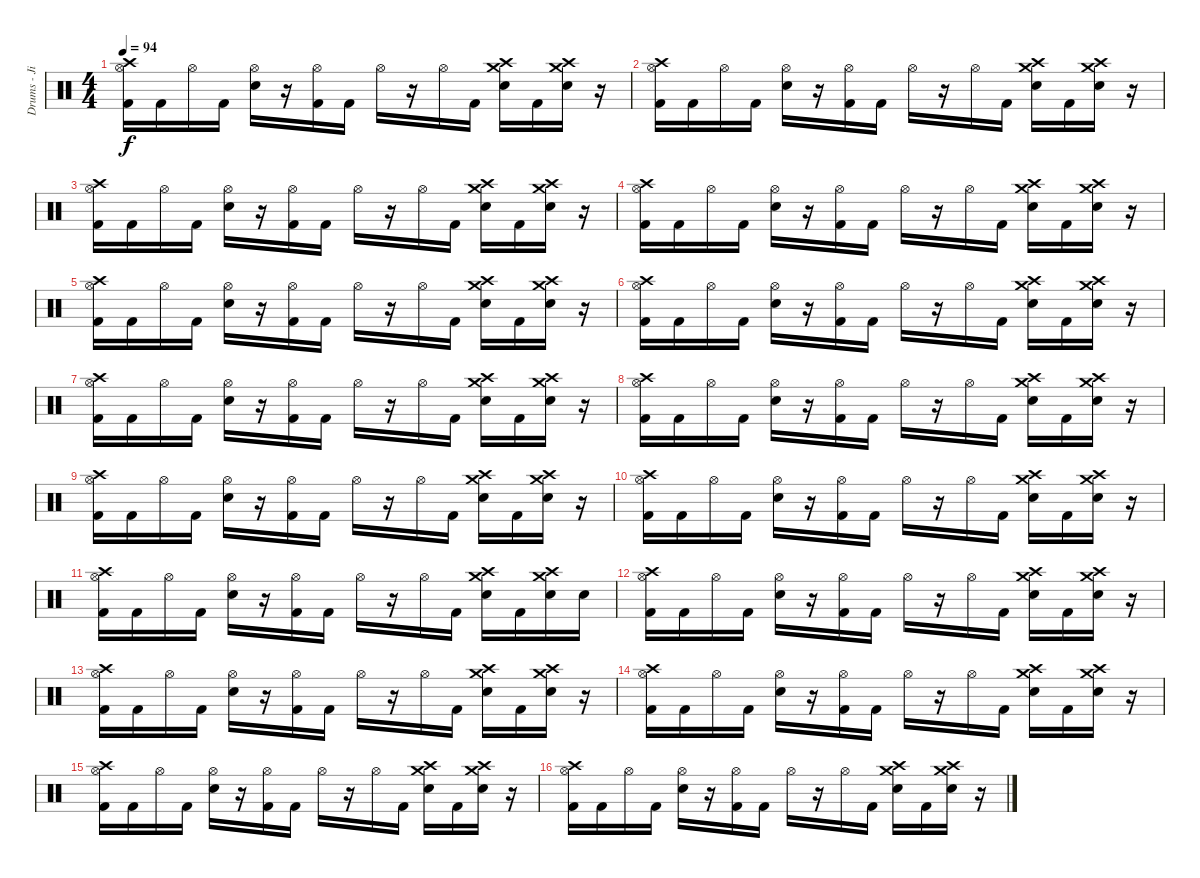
\track ("Drums - Jimmy" "Drums - Ji") {instrument percussion}
\staff {score}
\articulation defaults
\ts (4 4)
\tempo 94
\clef neutral
\ks c
("Kick (hit) 2" "Hi-Hat (open)" "Crash high (hit)").16{dy f} "Kick (hit) 2".16 "Hi-Hat (open)".16 "Kick (hit) 2".16 ("Electric Snare (hit)" "Hi-Hat (open)").16 r.16 ("Kick (hit) 2" "Hi-Hat (open)").16 "Kick (hit) 2".16 "Hi-Hat (open)".16 r.16 "Hi-Hat (open)".16 "Kick (hit) 2".16 ("Electric Snare (hit)" "Crash high (hit)" "Crash medium (hit)").16 "Kick (hit) 2".16 ("Electric Snare (hit)" "Crash high (hit)" "Crash medium (hit)").16 r.16 |
("Kick (hit) 2" "Hi-Hat (open)" "Crash high (hit)").16 "Kick (hit) 2".16 "Hi-Hat (open)".16 "Kick (hit) 2".16 ("Electric Snare (hit)" "Hi-Hat (open)").16 r.16 ("Kick (hit) 2" "Hi-Hat (open)").16 "Kick (hit) 2".16 "Hi-Hat (open)".16 r.16 "Hi-Hat (open)".16 "Kick (hit) 2".16 ("Electric Snare (hit)" "Crash high (hit)" "Crash medium (hit)").16 "Kick (hit) 2".16 ("Electric Snare (hit)" "Crash high (hit)" "Crash medium (hit)").16 r.16 |
("Kick (hit) 2" "Hi-Hat (open)" "Crash high (hit)").16 "Kick (hit) 2".16 "Hi-Hat (open)".16 "Kick (hit) 2".16 ("Electric Snare (hit)" "Hi-Hat (open)").16 r.16 ("Kick (hit) 2" "Hi-Hat (open)").16 "Kick (hit) 2".16 "Hi-Hat (open)".16 r.16 "Hi-Hat (open)".16 "Kick (hit) 2".16 ("Electric Snare (hit)" "Crash high (hit)" "Crash medium (hit)").16 "Kick (hit) 2".16 ("Electric Snare (hit)" "Crash high (hit)" "Crash medium (hit)").16 r.16 |
("Kick (hit) 2" "Hi-Hat (open)" "Crash high (hit)").16 "Kick (hit) 2".16 "Hi-Hat (open)".16 "Kick (hit) 2".16 ("Electric Snare (hit)" "Hi-Hat (open)").16 r.16 ("Kick (hit) 2" "Hi-Hat (open)").16 "Kick (hit) 2".16 "Hi-Hat (open)".16 r.16 "Hi-Hat (open)".16 "Kick (hit) 2".16 ("Electric Snare (hit)" "Crash high (hit)" "Crash medium (hit)").16 "Kick (hit) 2".16 ("Electric Snare (hit)" "Crash high (hit)" "Crash medium (hit)").16 r.16 |
("Kick (hit) 2" "Hi-Hat (open)" "Crash high (hit)").16 "Kick (hit) 2".16 "Hi-Hat (open)".16 "Kick (hit) 2".16 ("Electric Snare (hit)" "Hi-Hat (open)").16 r.16 ("Kick (hit) 2" "Hi-Hat (open)").16 "Kick (hit) 2".16 "Hi-Hat (open)".16 r.16 "Hi-Hat (open)".16 "Kick (hit) 2".16 ("Electric Snare (hit)" "Crash high (hit)" "Crash medium (hit)").16 "Kick (hit) 2".16 ("Electric Snare (hit)" "Crash high (hit)" "Crash medium (hit)").16 r.16 |
("Kick (hit) 2" "Hi-Hat (open)" "Crash high (hit)").16 "Kick (hit) 2".16 "Hi-Hat (open)".16 "Kick (hit) 2".16 ("Electric Snare (hit)" "Hi-Hat (open)").16 r.16 ("Kick (hit) 2" "Hi-Hat (open)").16 "Kick (hit) 2".16 "Hi-Hat (open)".16 r.16 "Hi-Hat (open)".16 "Kick (hit) 2".16 ("Electric Snare (hit)" "Crash high (hit)" "Crash medium (hit)").16 "Kick (hit) 2".16 ("Electric Snare (hit)" "Crash high (hit)" "Crash medium (hit)").16 r.16 |
("Kick (hit) 2" "Hi-Hat (open)" "Crash high (hit)").16 "Kick (hit) 2".16 "Hi-Hat (open)".16 "Kick (hit) 2".16 ("Electric Snare (hit)" "Hi-Hat (open)").16 r.16 ("Kick (hit) 2" "Hi-Hat (open)").16 "Kick (hit) 2".16 "Hi-Hat (open)".16 r.16 "Hi-Hat (open)".16 "Kick (hit) 2".16 ("Electric Snare (hit)" "Crash high (hit)" "Crash medium (hit)").16 "Kick (hit) 2".16 ("Electric Snare (hit)" "Crash high (hit)" "Crash medium (hit)").16 r.16 |
("Kick (hit) 2" "Hi-Hat (open)" "Crash high (hit)").16 "Kick (hit) 2".16 "Hi-Hat (open)".16 "Kick (hit) 2".16 ("Electric Snare (hit)" "Hi-Hat (open)").16 r.16 ("Kick (hit) 2" "Hi-Hat (open)").16 "Kick (hit) 2".16 "Hi-Hat (open)".16 r.16 "Hi-Hat (open)".16 "Kick (hit) 2".16 ("Electric Snare (hit)" "Crash high (hit)" "Crash medium (hit)").16 "Kick (hit) 2".16 ("Electric Snare (hit)" "Crash high (hit)" "Crash medium (hit)").16 r.16 |
("Kick (hit) 2" "Hi-Hat (open)" "Crash high (hit)").16 "Kick (hit) 2".16 "Hi-Hat (open)".16 "Kick (hit) 2".16 ("Electric Snare (hit)" "Hi-Hat (open)").16 r.16 ("Kick (hit) 2" "Hi-Hat (open)").16 "Kick (hit) 2".16 "Hi-Hat (open)".16 r.16 "Hi-Hat (open)".16 "Kick (hit) 2".16 ("Electric Snare (hit)" "Crash high (hit)" "Crash medium (hit)").16 "Kick (hit) 2".16 ("Electric Snare (hit)" "Crash high (hit)" "Crash medium (hit)").16 r.16 |
("Kick (hit) 2" "Hi-Hat (open)" "Crash high (hit)").16 "Kick (hit) 2".16 "Hi-Hat (open)".16 "Kick (hit) 2".16 ("Electric Snare (hit)" "Hi-Hat (open)").16 r.16 ("Kick (hit) 2" "Hi-Hat (open)").16 "Kick (hit) 2".16 "Hi-Hat (open)".16 r.16 "Hi-Hat (open)".16 "Kick (hit) 2".16 ("Electric Snare (hit)" "Crash high (hit)" "Crash medium (hit)").16 "Kick (hit) 2".16 ("Electric Snare (hit)" "Crash high (hit)" "Crash medium (hit)").16 r.16 |
("Kick (hit) 2" "Hi-Hat (open)" "Crash high (hit)").16 "Kick (hit) 2".16 "Hi-Hat (open)".16 "Kick (hit) 2".16 ("Electric Snare (hit)" "Hi-Hat (open)").16 r.16 ("Kick (hit) 2" "Hi-Hat (open)").16 "Kick (hit) 2".16 "Hi-Hat (open)".16 r.16 "Hi-Hat (open)".16 "Kick (hit) 2".16 ("Electric Snare (hit)" "Crash high (hit)" "Crash medium (hit)").16 "Kick (hit) 2".16 ("Electric Snare (hit)" "Crash high (hit)" "Crash medium (hit)").16 "Electric Snare (hit)".16 |
("Kick (hit) 2" "Hi-Hat (open)" "Crash high (hit)").16 "Kick (hit) 2".16 "Hi-Hat (open)".16 "Kick (hit) 2".16 ("Electric Snare (hit)" "Hi-Hat (open)").16 r.16 ("Kick (hit) 2" "Hi-Hat (open)").16 "Kick (hit) 2".16 "Hi-Hat (open)".16 r.16 "Hi-Hat (open)".16 "Kick (hit) 2".16 ("Electric Snare (hit)" "Crash high (hit)" "Crash medium (hit)").16 "Kick (hit) 2".16 ("Electric Snare (hit)" "Crash high (hit)" "Crash medium (hit)").16 r.16 |
("Kick (hit) 2" "Hi-Hat (open)" "Crash high (hit)").16 "Kick (hit) 2".16 "Hi-Hat (open)".16 "Kick (hit) 2".16 ("Electric Snare (hit)" "Hi-Hat (open)").16 r.16 ("Kick (hit) 2" "Hi-Hat (open)").16 "Kick (hit) 2".16 "Hi-Hat (open)".16 r.16 "Hi-Hat (open)".16 "Kick (hit) 2".16 ("Electric Snare (hit)" "Crash high (hit)" "Crash medium (hit)").16 "Kick (hit) 2".16 ("Electric Snare (hit)" "Crash high (hit)" "Crash medium (hit)").16 r.16 |
("Kick (hit) 2" "Hi-Hat (open)" "Crash high (hit)").16 "Kick (hit) 2".16 "Hi-Hat (open)".16 "Kick (hit) 2".16 ("Electric Snare (hit)" "Hi-Hat (open)").16 r.16 ("Kick (hit) 2" "Hi-Hat (open)").16 "Kick (hit) 2".16 "Hi-Hat (open)".16 r.16 "Hi-Hat (open)".16 "Kick (hit) 2".16 ("Electric Snare (hit)" "Crash high (hit)" "Crash medium (hit)").16 "Kick (hit) 2".16 ("Electric Snare (hit)" "Crash high (hit)" "Crash medium (hit)").16 r.16 |
("Kick (hit) 2" "Hi-Hat (open)" "Crash high (hit)").16 "Kick (hit) 2".16 "Hi-Hat (open)".16 "Kick (hit) 2".16 ("Electric Snare (hit)" "Hi-Hat (open)").16 r.16 ("Kick (hit) 2" "Hi-Hat (open)").16 "Kick (hit) 2".16 "Hi-Hat (open)".16 r.16 "Hi-Hat (open)".16 "Kick (hit) 2".16 ("Electric Snare (hit)" "Crash high (hit)" "Crash medium (hit)").16 "Kick (hit) 2".16 ("Electric Snare (hit)" "Crash high (hit)" "Crash medium (hit)").16 r.16 |
("Kick (hit) 2" "Hi-Hat (open)" "Crash high (hit)").16 "Kick (hit) 2".16 "Hi-Hat (open)".16 "Kick (hit) 2".16 ("Electric Snare (hit)" "Hi-Hat (open)").16 r.16 ("Kick (hit) 2" "Hi-Hat (open)").16 "Kick (hit) 2".16 "Hi-Hat (open)".16 r.16 "Hi-Hat (open)".16 "Kick (hit) 2".16 ("Electric Snare (hit)" "Crash high (hit)" "Crash medium (hit)").16 "Kick (hit) 2".16 ("Electric Snare (hit)" "Crash high (hit)" "Crash medium (hit)").16 r.16
